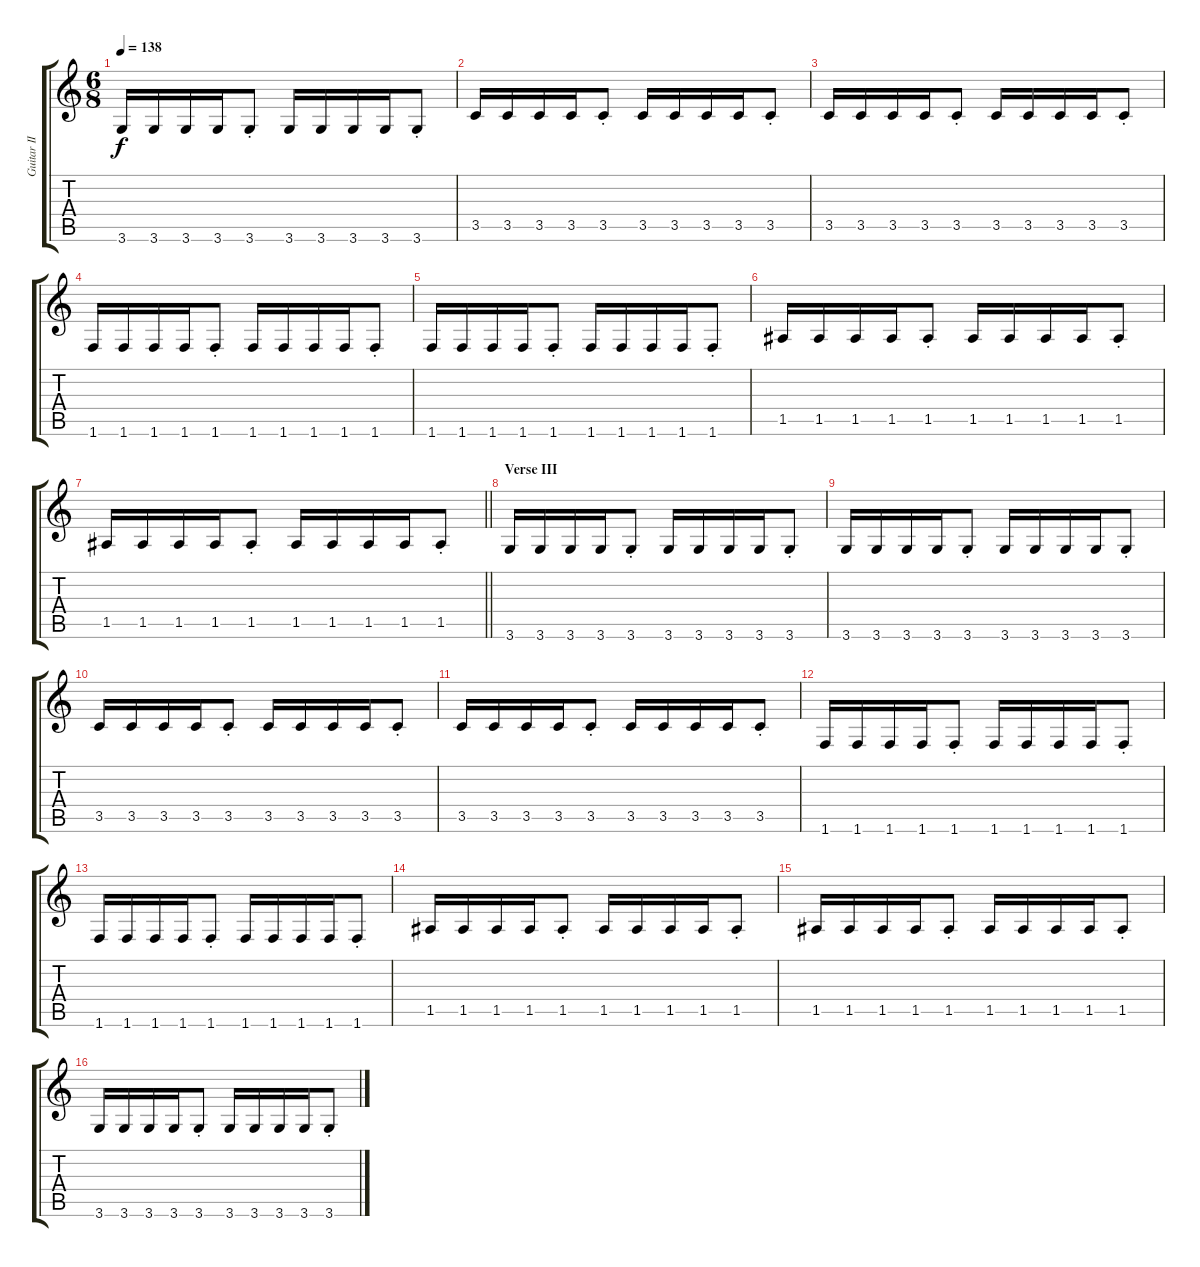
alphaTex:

\track ("Guitar II" "Guitar II") {instrument distortionguitar}
\staff {score tabs}
\tuning (E4 B3 G3 D3 A2 E2) {hide}
\ts (6 8)
\tempo 138
\clef g2
\ks c
3.6.16{dy f} 3.6.16 3.6.16 3.6.16 3.6{st}.8 3.6.16 3.6.16 3.6.16 3.6.16 3.6{st}.8 |
3.5.16 3.5.16 3.5.16 3.5.16 3.5{st}.8 3.5.16 3.5.16 3.5.16 3.5.16 3.5{st}.8 |
3.5.16 3.5.16 3.5.16 3.5.16 3.5{st}.8 3.5.16 3.5.16 3.5.16 3.5.16 3.5{st}.8 |
1.6.16 1.6.16 1.6.16 1.6.16 1.6{st}.8 1.6.16 1.6.16 1.6.16 1.6.16 1.6{st}.8 |
1.6.16 1.6.16 1.6.16 1.6.16 1.6{st}.8 1.6.16 1.6.16 1.6.16 1.6.16 1.6{st}.8 |
1.5.16 1.5.16 1.5.16 1.5.16 1.5{st}.8 1.5.16 1.5.16 1.5.16 1.5.16 1.5{st}.8 |
\barLineRight lightlight
1.5.16 1.5.16 1.5.16 1.5.16 1.5{st}.8 1.5.16 1.5.16 1.5.16 1.5.16 1.5{st}.8 |
\section ("" "Verse III")
3.6.16 3.6.16 3.6.16 3.6.16 3.6{st}.8 3.6.16 3.6.16 3.6.16 3.6.16 3.6{st}.8 |
3.6.16 3.6.16 3.6.16 3.6.16 3.6{st}.8 3.6.16 3.6.16 3.6.16 3.6.16 3.6{st}.8 |
3.5.16 3.5.16 3.5.16 3.5.16 3.5{st}.8 3.5.16 3.5.16 3.5.16 3.5.16 3.5{st}.8 |
3.5.16 3.5.16 3.5.16 3.5.16 3.5{st}.8 3.5.16 3.5.16 3.5.16 3.5.16 3.5{st}.8 |
1.6.16 1.6.16 1.6.16 1.6.16 1.6{st}.8 1.6.16 1.6.16 1.6.16 1.6.16 1.6{st}.8 |
1.6.16 1.6.16 1.6.16 1.6.16 1.6{st}.8 1.6.16 1.6.16 1.6.16 1.6.16 1.6{st}.8 |
1.5.16 1.5.16 1.5.16 1.5.16 1.5{st}.8 1.5.16 1.5.16 1.5.16 1.5.16 1.5{st}.8 |
1.5.16 1.5.16 1.5.16 1.5.16 1.5{st}.8 1.5.16 1.5.16 1.5.16 1.5.16 1.5{st}.8 |
3.6.16 3.6.16 3.6.16 3.6.16 3.6{st}.8 3.6.16 3.6.16 3.6.16 3.6.16 3.6{st}.8
